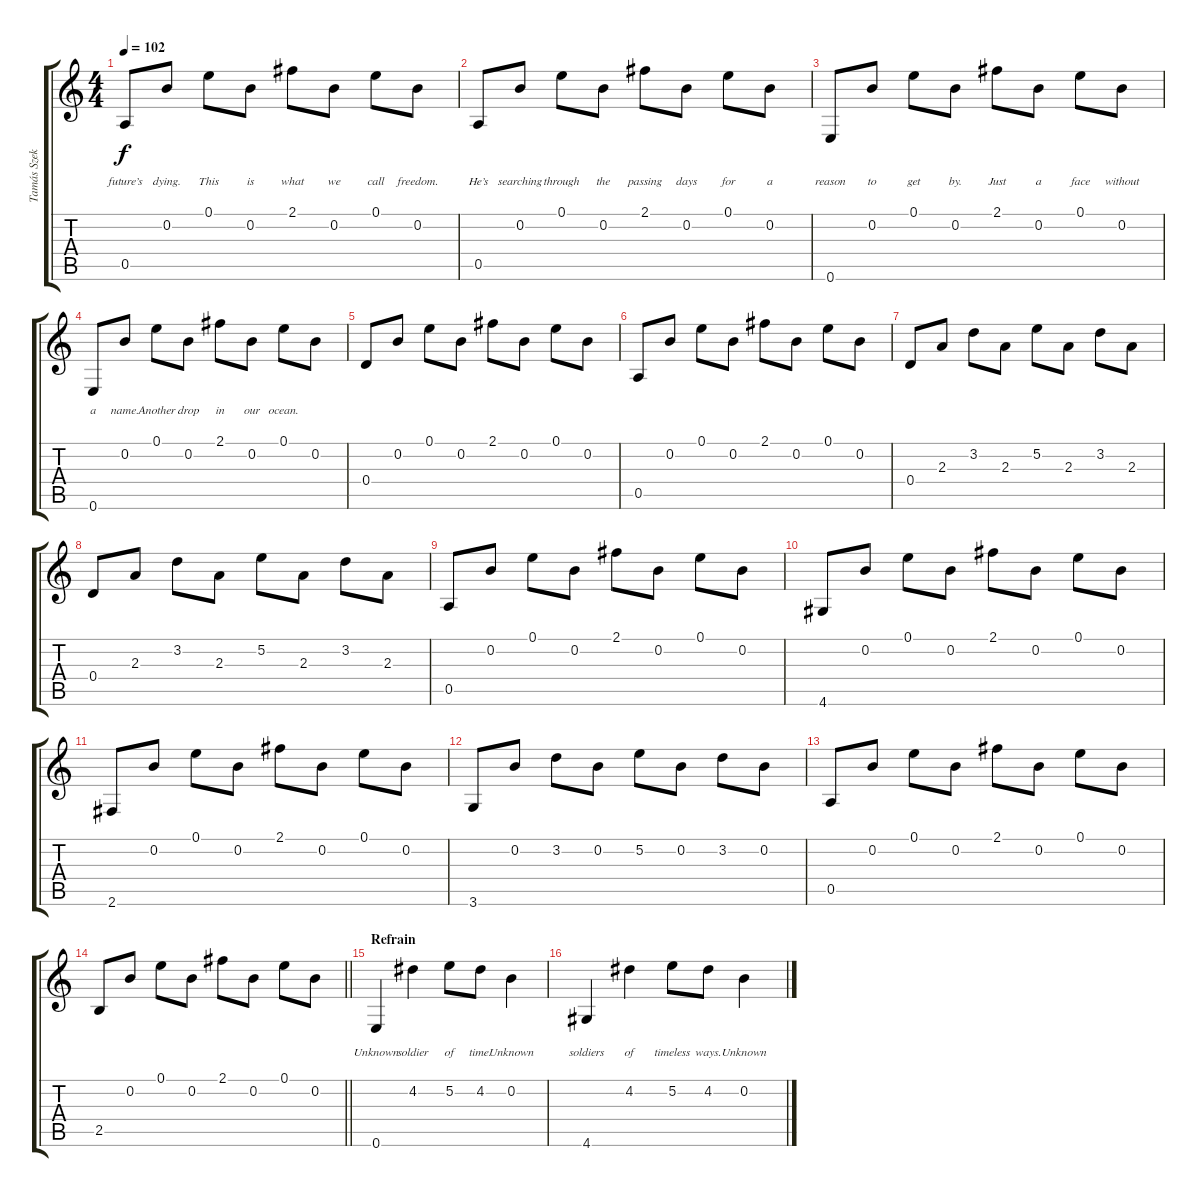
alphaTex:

\track ("Tamás Szekeres - Acoustic (Left)" "Tamás Szek") {instrument acousticguitarsteel}
\staff {score tabs}
\tuning (E4 B3 G3 D3 A2 E2) {hide}
\ts (4 4)
\tempo 102
\clef g2
\ks c
0.5.8{lyrics (0 "") lyrics (1 "") lyrics (2 "future’s") lyrics (3 "") lyrics (4 "") dy f} 0.2.8{lyrics (0 "") lyrics (1 "") lyrics (2 "dying.") lyrics (3 "") lyrics (4 "")} 0.1.8{lyrics (0 "") lyrics (1 "") lyrics (2 "This") lyrics (3 "") lyrics (4 "")} 0.2.8{lyrics (0 "") lyrics (1 "") lyrics (2 "is") lyrics (3 "") lyrics (4 "")} 2.1.8{lyrics (0 "") lyrics (1 "") lyrics (2 "what") lyrics (3 "") lyrics (4 "")} 0.2.8{lyrics (0 "") lyrics (1 "") lyrics (2 "we") lyrics (3 "") lyrics (4 "")} 0.1.8{lyrics (0 "") lyrics (1 "") lyrics (2 "call") lyrics (3 "") lyrics (4 "")} 0.2.8{lyrics (0 "") lyrics (1 "") lyrics (2 "freedom.") lyrics (3 "") lyrics (4 "")} |
0.5.8{lyrics (0 "") lyrics (1 "") lyrics (2 "He’s") lyrics (3 "") lyrics (4 "")} 0.2.8{lyrics (0 "") lyrics (1 "") lyrics (2 "searching") lyrics (3 "") lyrics (4 "")} 0.1.8{lyrics (0 "") lyrics (1 "") lyrics (2 "through") lyrics (3 "") lyrics (4 "")} 0.2.8{lyrics (0 "") lyrics (1 "") lyrics (2 "the") lyrics (3 "") lyrics (4 "")} 2.1.8{lyrics (0 "") lyrics (1 "") lyrics (2 "passing") lyrics (3 "") lyrics (4 "")} 0.2.8{lyrics (0 "") lyrics (1 "") lyrics (2 "days") lyrics (3 "") lyrics (4 "")} 0.1.8{lyrics (0 "") lyrics (1 "") lyrics (2 "for") lyrics (3 "") lyrics (4 "")} 0.2.8{lyrics (0 "") lyrics (1 "") lyrics (2 "a") lyrics (3 "") lyrics (4 "")} |
0.6.8{lyrics (0 "") lyrics (1 "") lyrics (2 "reason") lyrics (3 "") lyrics (4 "")} 0.2.8{lyrics (0 "") lyrics (1 "") lyrics (2 "to") lyrics (3 "") lyrics (4 "")} 0.1.8{lyrics (0 "") lyrics (1 "") lyrics (2 "get") lyrics (3 "") lyrics (4 "")} 0.2.8{lyrics (0 "") lyrics (1 "") lyrics (2 "by.") lyrics (3 "") lyrics (4 "")} 2.1.8{lyrics (0 "") lyrics (1 "") lyrics (2 "Just") lyrics (3 "") lyrics (4 "")} 0.2.8{lyrics (0 "") lyrics (1 "") lyrics (2 "a") lyrics (3 "") lyrics (4 "")} 0.1.8{lyrics (0 "") lyrics (1 "") lyrics (2 "face") lyrics (3 "") lyrics (4 "")} 0.2.8{lyrics (0 "") lyrics (1 "") lyrics (2 "without") lyrics (3 "") lyrics (4 "")} |
0.6.8{lyrics (0 "") lyrics (1 "") lyrics (2 "a") lyrics (3 "") lyrics (4 "")} 0.2.8{lyrics (0 "") lyrics (1 "") lyrics (2 "name.") lyrics (3 "") lyrics (4 "")} 0.1.8{lyrics (0 "") lyrics (1 "") lyrics (2 "Another") lyrics (3 "") lyrics (4 "")} 0.2.8{lyrics (0 "") lyrics (1 "") lyrics (2 "drop") lyrics (3 "") lyrics (4 "")} 2.1.8{lyrics (0 "") lyrics (1 "") lyrics (2 "in") lyrics (3 "") lyrics (4 "")} 0.2.8{lyrics (0 "") lyrics (1 "") lyrics (2 "our") lyrics (3 "") lyrics (4 "")} 0.1.8{lyrics (0 "") lyrics (1 "") lyrics (2 "ocean.") lyrics (3 "") lyrics (4 "")} 0.2.8 |
0.4.8 0.2.8 0.1.8 0.2.8 2.1.8 0.2.8 0.1.8 0.2.8 |
0.5.8 0.2.8 0.1.8 0.2.8 2.1.8 0.2.8 0.1.8 0.2.8 |
0.4.8 2.3.8 3.2.8 2.3.8 5.2.8 2.3.8 3.2.8 2.3.8 |
0.4.8 2.3.8 3.2.8 2.3.8 5.2.8 2.3.8 3.2.8 2.3.8 |
0.5.8 0.2.8 0.1.8 0.2.8 2.1.8 0.2.8 0.1.8 0.2.8 |
4.6.8 0.2.8 0.1.8 0.2.8 2.1.8 0.2.8 0.1.8 0.2.8 |
2.6.8 0.2.8 0.1.8 0.2.8 2.1.8 0.2.8 0.1.8 0.2.8 |
3.6.8 0.2.8 3.2.8 0.2.8 5.2.8 0.2.8 3.2.8 0.2.8 |
0.5.8 0.2.8 0.1.8 0.2.8 2.1.8 0.2.8 0.1.8 0.2.8 |
\barLineRight lightlight
2.5.8 0.2.8 0.1.8 0.2.8 2.1.8 0.2.8 0.1.8 0.2.8 |
\section ("" "Refrain")
0.6.4{lyrics (0 "") lyrics (1 "") lyrics (2 "") lyrics (3 "Unknown") lyrics (4 "")} 4.2.4{lyrics (0 "") lyrics (1 "") lyrics (2 "") lyrics (3 "soldier") lyrics (4 "")} 5.2.8{lyrics (0 "") lyrics (1 "") lyrics (2 "") lyrics (3 "of") lyrics (4 "")} 4.2.8{lyrics (0 "") lyrics (1 "") lyrics (2 "") lyrics (3 "time.") lyrics (4 "")} 0.2.4{lyrics (0 "") lyrics (1 "") lyrics (2 "") lyrics (3 "Unknown") lyrics (4 "")} |
4.6.4{lyrics (0 "") lyrics (1 "") lyrics (2 "") lyrics (3 "soldiers") lyrics (4 "")} 4.2.4{lyrics (0 "") lyrics (1 "") lyrics (2 "") lyrics (3 "of") lyrics (4 "")} 5.2.8{lyrics (0 "") lyrics (1 "") lyrics (2 "") lyrics (3 "timeless") lyrics (4 "")} 4.2.8{lyrics (0 "") lyrics (1 "") lyrics (2 "") lyrics (3 "ways.") lyrics (4 "")} 0.2.4{lyrics (0 "") lyrics (1 "") lyrics (2 "") lyrics (3 "Unknown") lyrics (4 "")}
